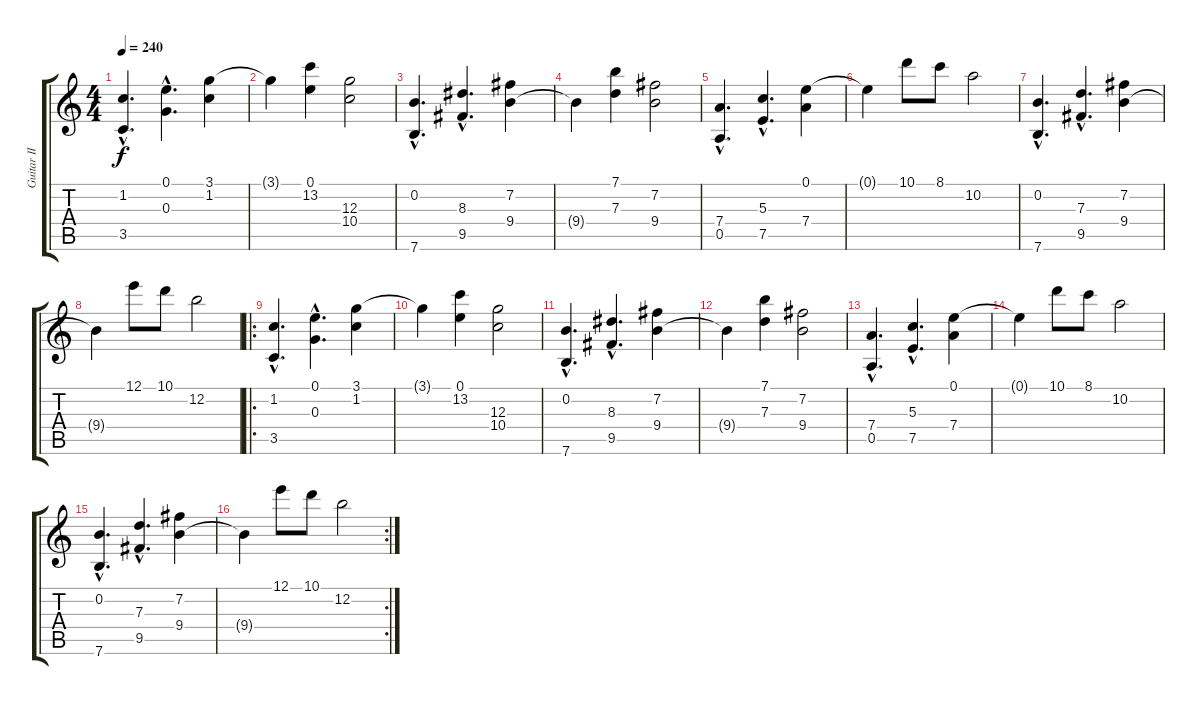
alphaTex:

\track ("Guitar II" "Guitar II") {instrument acousticguitarnylon}
\staff {score tabs}
\tuning (E4 B3 G3 D3 A2 E2) {hide}
\ts (4 4)
\tempo 240
\clef g2
\ks c
(1.2{hac} 3.5{hac}).4{d dy f} (0.1{hac} 0.3{hac}).4{d} (3.1 1.2).4 |
3.1{t}.4 (0.1 13.2).4 (12.3 10.4).2 |
(0.2{hac} 7.6{hac}).4{d} (8.3{hac} 9.5{hac}).4{d} (7.2 9.4).4 |
9.4{t}.4 (7.1 7.3).4 (7.2 9.4).2 |
(7.4{hac} 0.5{hac}).4{d} (5.3{hac} 7.5{hac}).4{d} (0.1 7.4).4 |
0.1{t}.4 10.1.8 8.1.8 10.2.2 |
(0.2{hac} 7.6{hac}).4{d} (7.3{hac} 9.5{hac}).4{d} (7.2 9.4).4 |
9.4{t}.4 12.1.8 10.1.8 12.2.2 |
\ro
(1.2{hac} 3.5{hac}).4{d} (0.1{hac} 0.3{hac}).4{d} (3.1 1.2).4 |
3.1{t}.4 (0.1 13.2).4 (12.3 10.4).2 |
(0.2{hac} 7.6{hac}).4{d} (8.3{hac} 9.5{hac}).4{d} (7.2 9.4).4 |
9.4{t}.4 (7.1 7.3).4 (7.2 9.4).2 |
(7.4{hac} 0.5{hac}).4{d} (5.3{hac} 7.5{hac}).4{d} (0.1 7.4).4 |
0.1{t}.4 10.1.8 8.1.8 10.2.2 |
(0.2{hac} 7.6{hac}).4{d} (7.3{hac} 9.5{hac}).4{d} (7.2 9.4).4 |
\rc 2
9.4{t}.4 12.1.8 10.1.8 12.2.2
